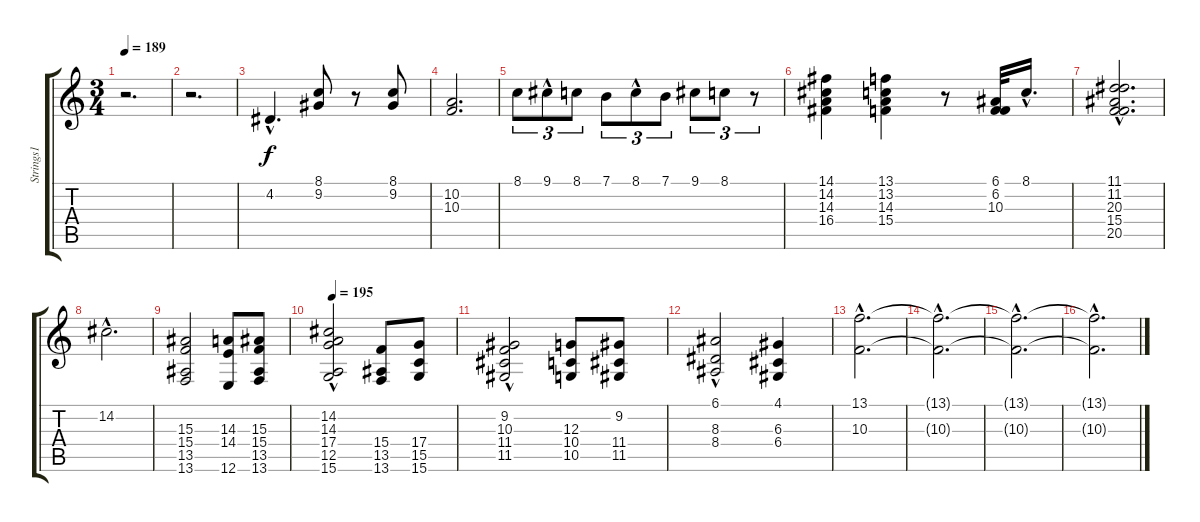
\track ("Strings1" "Strings1") {instrument pad7halo}
\staff {score tabs}
\tuning (E4 B3 G3 D3 A2 E2) {hide}
\ts (3 4)
\tempo 189
\clef g2
\ks c
r.2{d dy f} |
r.2{d} |
4.2{hac}.4{d} (8.1 9.2).8 r.8 (8.1 9.2).8 |
(10.2 10.3).2{d} |
8.1.8{tu (3 2)} 9.1{hac}.8{tu (3 2)} 8.1.8{tu (3 2)} 7.1.8{tu (3 2)} 8.1{hac}.8{tu (3 2)} 7.1.8{tu (3 2)} 9.1.8{tu (3 2)} 8.1.8{tu (3 2)} r.8{tu (3 2)} |
(14.1 14.2 14.3 16.4).4 (13.1 13.2 14.3 15.4).4 r.8 (6.1 6.2 10.3).32 8.1{hac}.16{d} |
(11.1{hac} 11.2 20.3{hac} 15.4 20.5).2{d} |
14.2{hac}.2{d} |
(15.3 15.4 13.5 13.6).2 (14.3 14.4 12.6).8 (15.3 15.4 13.5 13.6).8 |
\tempo 195
(14.2{hac} 14.3{hac} 17.4 12.5 15.6).2 (15.4 13.5 13.6).8 (17.4 15.5 15.6).8 |
(9.2 10.3{hac} 11.4 11.5).2 (12.3 10.4 10.5).8 (9.2 11.4 11.5).8 |
(6.1{hac} 8.3{hac} 8.4).2 (4.1 6.3 6.4).4 |
(13.1{hac} 10.3{hac}).2{d} |
(13.1{hac t} 10.3{hac t}).2{d} |
(13.1{hac t} 10.3{hac t}).2{d} |
(13.1{hac t} 10.3{hac t}).2{d}
